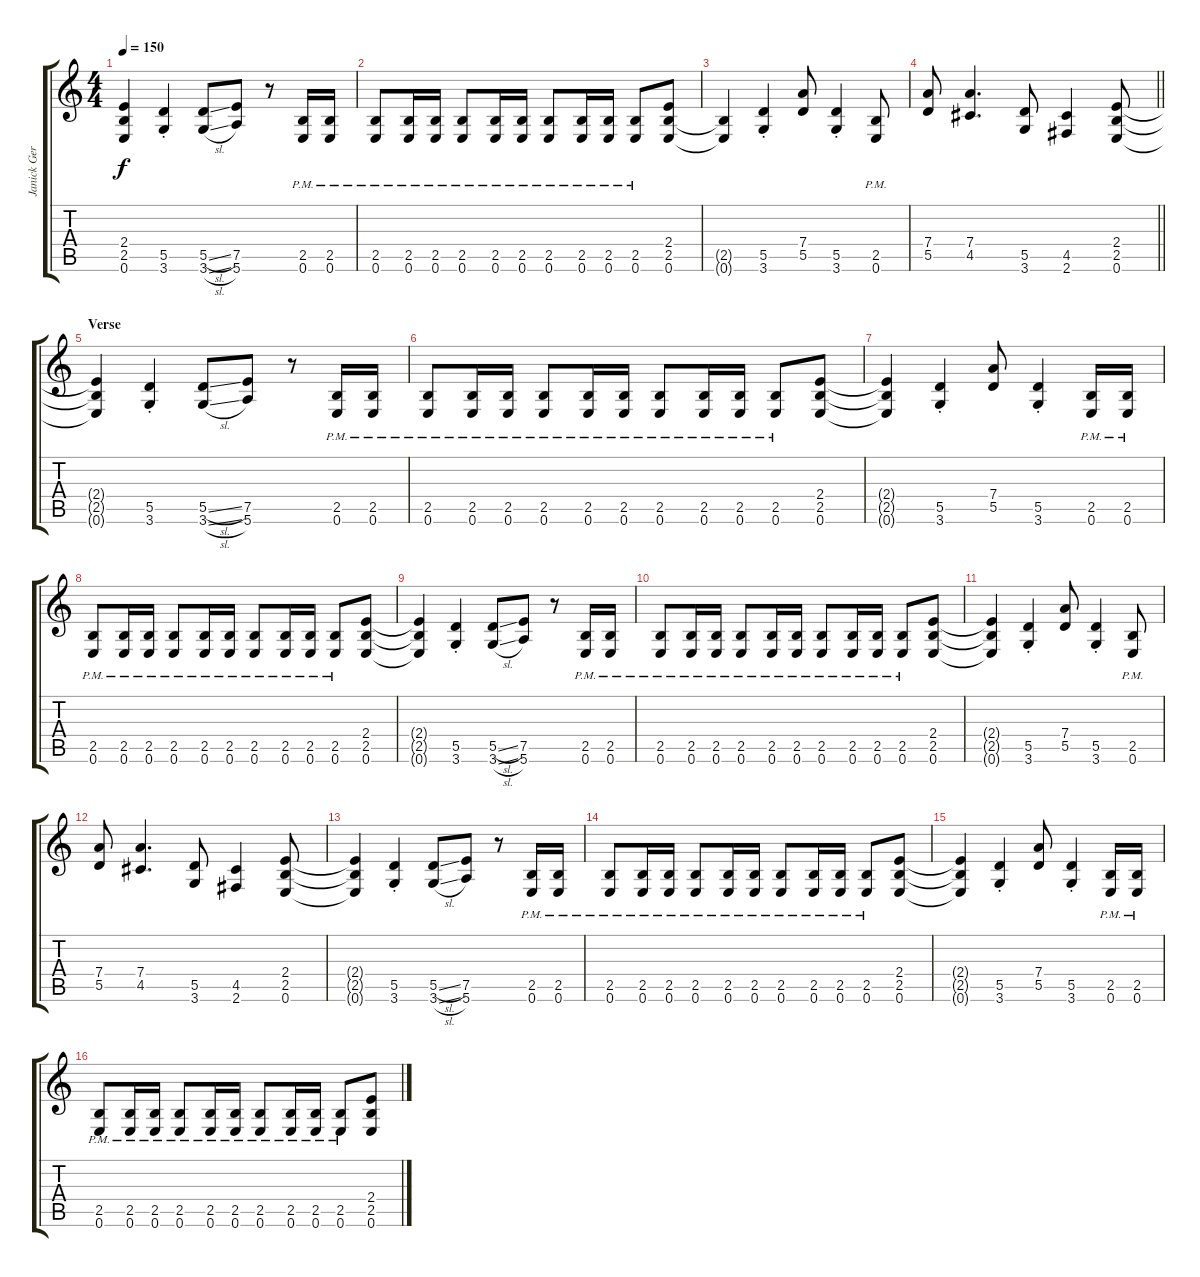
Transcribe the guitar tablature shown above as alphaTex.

\track ("Janick Gers" "Janick Ger") {instrument distortionguitar}
\staff {score tabs}
\tuning (E4 B3 G3 D3 A2 E2) {hide}
\ts (4 4)
\tempo 150
\clef g2
\ks c
(2.4{t} 2.5{t} 0.6{t}).4{dy f} (5.5{st} 3.6{st}).4 (5.5{sl} 3.6{sl}).8 (7.5 5.6).8 r.8 (2.5{pm} 0.6{pm}).16 (2.5{pm} 0.6{pm}).16 |
(2.5{pm} 0.6{pm}).8 (2.5{pm} 0.6{pm}).16 (2.5{pm} 0.6{pm}).16 (2.5{pm} 0.6{pm}).8 (2.5{pm} 0.6{pm}).16 (2.5{pm} 0.6{pm}).16 (2.5{pm} 0.6{pm}).8 (2.5{pm} 0.6{pm}).16 (2.5{pm} 0.6{pm}).16 (2.5{pm} 0.6{pm}).8 (2.4 2.5 0.6).8 |
(2.5{t} 0.6{t}).4 (5.5{st} 3.6{st}).4 (7.4 5.5).8 (5.5{st} 3.6{st}).4 (2.5{pm} 0.6{pm}).8 |
\barLineRight lightlight
(7.4 5.5).8 (7.4 4.5).4{d} (5.5 3.6).8 (4.5 2.6).4 (2.4 2.5 0.6).8 |
\section ("" "Verse")
(2.4{t} 2.5{t} 0.6{t}).4 (5.5{st} 3.6{st}).4 (5.5{sl} 3.6{sl}).8 (7.5 5.6).8 r.8 (2.5{pm} 0.6{pm}).16 (2.5{pm} 0.6{pm}).16 |
(2.5{pm} 0.6{pm}).8 (2.5{pm} 0.6{pm}).16 (2.5{pm} 0.6{pm}).16 (2.5{pm} 0.6{pm}).8 (2.5{pm} 0.6{pm}).16 (2.5{pm} 0.6{pm}).16 (2.5{pm} 0.6{pm}).8 (2.5{pm} 0.6{pm}).16 (2.5{pm} 0.6{pm}).16 (2.5{pm} 0.6{pm}).8 (2.4 2.5 0.6).8 |
(2.4{t} 2.5{t} 0.6{t}).4 (5.5{st} 3.6{st}).4 (7.4 5.5).8 (5.5{st} 3.6{st}).4 (2.5{pm} 0.6{pm}).16 (2.5{pm} 0.6{pm}).16 |
(2.5{pm} 0.6{pm}).8 (2.5{pm} 0.6{pm}).16 (2.5{pm} 0.6{pm}).16 (2.5{pm} 0.6{pm}).8 (2.5{pm} 0.6{pm}).16 (2.5{pm} 0.6{pm}).16 (2.5{pm} 0.6{pm}).8 (2.5{pm} 0.6{pm}).16 (2.5{pm} 0.6{pm}).16 (2.5{pm} 0.6{pm}).8 (2.4 2.5 0.6).8 |
(2.4{t} 2.5{t} 0.6{t}).4 (5.5{st} 3.6{st}).4 (5.5{sl} 3.6{sl}).8 (7.5 5.6).8 r.8 (2.5{pm} 0.6{pm}).16 (2.5{pm} 0.6{pm}).16 |
(2.5{pm} 0.6{pm}).8 (2.5{pm} 0.6{pm}).16 (2.5{pm} 0.6{pm}).16 (2.5{pm} 0.6{pm}).8 (2.5{pm} 0.6{pm}).16 (2.5{pm} 0.6{pm}).16 (2.5{pm} 0.6{pm}).8 (2.5{pm} 0.6{pm}).16 (2.5{pm} 0.6{pm}).16 (2.5{pm} 0.6{pm}).8 (2.4 2.5 0.6).8 |
(2.4{t} 2.5{t} 0.6{t}).4 (5.5{st} 3.6{st}).4 (7.4 5.5).8 (5.5{st} 3.6{st}).4 (2.5{pm} 0.6{pm}).8 |
(7.4 5.5).8 (7.4 4.5).4{d} (5.5 3.6).8 (4.5 2.6).4 (2.4 2.5 0.6).8 |
(2.4{t} 2.5{t} 0.6{t}).4 (5.5{st} 3.6{st}).4 (5.5{sl} 3.6{sl}).8 (7.5 5.6).8 r.8 (2.5{pm} 0.6{pm}).16 (2.5{pm} 0.6{pm}).16 |
(2.5{pm} 0.6{pm}).8 (2.5{pm} 0.6{pm}).16 (2.5{pm} 0.6{pm}).16 (2.5{pm} 0.6{pm}).8 (2.5{pm} 0.6{pm}).16 (2.5{pm} 0.6{pm}).16 (2.5{pm} 0.6{pm}).8 (2.5{pm} 0.6{pm}).16 (2.5{pm} 0.6{pm}).16 (2.5{pm} 0.6{pm}).8 (2.4 2.5 0.6).8 |
(2.4{t} 2.5{t} 0.6{t}).4 (5.5{st} 3.6{st}).4 (7.4 5.5).8 (5.5{st} 3.6{st}).4 (2.5{pm} 0.6{pm}).16 (2.5{pm} 0.6{pm}).16 |
(2.5{pm} 0.6{pm}).8 (2.5{pm} 0.6{pm}).16 (2.5{pm} 0.6{pm}).16 (2.5{pm} 0.6{pm}).8 (2.5{pm} 0.6{pm}).16 (2.5{pm} 0.6{pm}).16 (2.5{pm} 0.6{pm}).8 (2.5{pm} 0.6{pm}).16 (2.5{pm} 0.6{pm}).16 (2.5{pm} 0.6{pm}).8 (2.4 2.5 0.6).8
